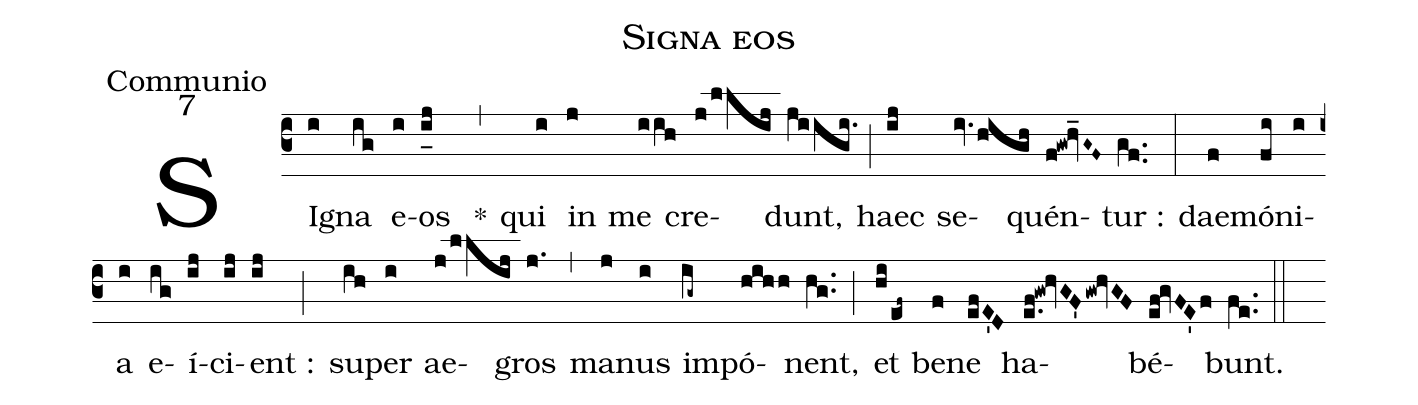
name:Signa eos;
office-part:Communio;
mode:7;
%%
(c3) SI(i)gna(ig) e(i)os(i_[uh:l]j) <clear>*(,) qui(i) in(j) me(iih) cre(j/llij)dunt,(jiigi.) (;) haec(ij) se(iv.high)quén(f!gw!hv_G~F~)tur :(gf..) (:) dae(f)mó(fi)ni(i)a(i) e(ig)í(ij)ci(ij)ent :(ij) (;) su(ih)per(i) ae(j/llij)gros(j.) (,) ma(j)nus(i) im(ig~)pó(hihh)nent,(hg..) (;) et(hi/ef~) be(f)ne(efE'D) ha(e.f!gw!hvGF'gw!hvGF)bé(ef!gvFE'f)bunt.(fe..) (::)
